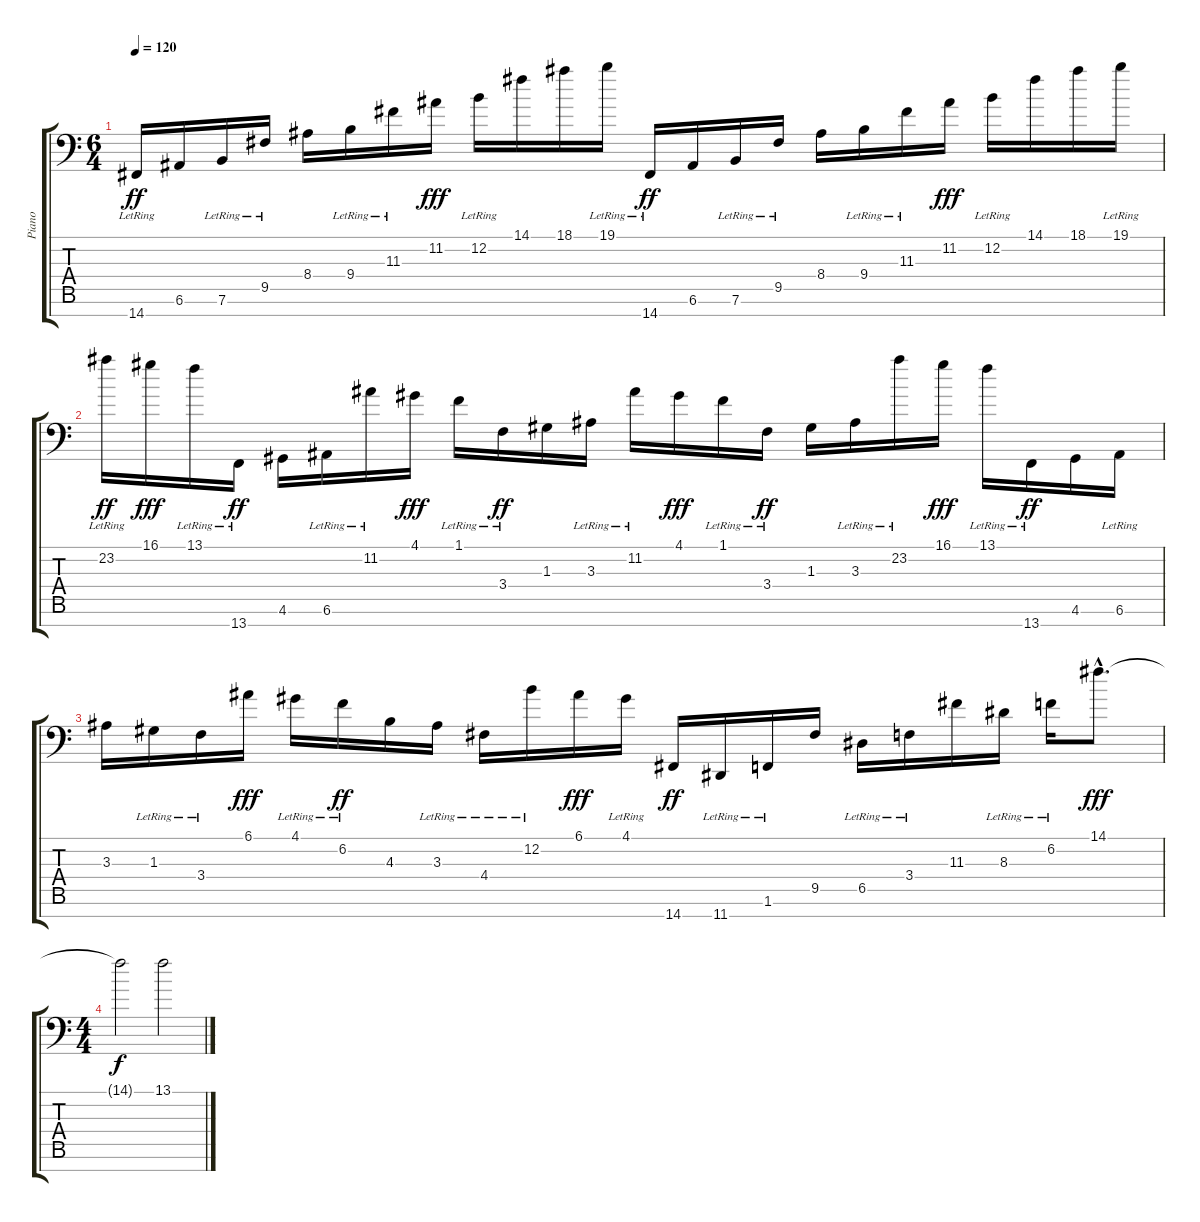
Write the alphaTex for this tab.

\track ("Piano" "Piano") {instrument brightacousticpiano}
\staff {score tabs}
\tuning (E4 B3 G3 D3 A2 E2 E1) {hide}
\ts (6 4)
\tempo 120
\clef f4
\ks c
14.7{lr}.16{dy ff} 6.6.16 7.6{lr}.16 9.5{lr}.16 8.4.16 9.4{lr}.16 11.3{lr}.16 11.2.16{dy fff} 12.2{lr}.16 14.1.16 18.1.16 19.1{lr}.16 14.7{lr}.16{dy ff} 6.6.16 7.6{lr}.16 9.5{lr}.16 8.4.16 9.4{lr}.16 11.3{lr}.16 11.2.16{dy fff} 12.2{lr}.16 14.1.16 18.1.16 19.1{lr}.16 |
23.2{lr}.16{dy ff} 16.1.16{dy fff} 13.1{lr}.16 13.7{lr}.16{dy ff} 4.6.16 6.6{lr}.16 11.2{lr}.16 4.1.16{dy fff} 1.1{lr}.16 3.4{lr}.16{dy ff} 1.3.16 3.3{lr}.16 11.2{lr}.16 4.1.16{dy fff} 1.1{lr}.16 3.4{lr}.16{dy ff} 1.3.16 3.3{lr}.16 23.2{lr}.16 16.1.16{dy fff} 13.1{lr}.16 13.7{lr}.16{dy ff} 4.6.16 6.6{lr}.16 |
3.3.16 1.3{lr}.16 3.4{lr}.16 6.1.16{dy fff} 4.1{lr}.16 6.2{lr}.16{dy ff} 4.3.16 3.3{lr}.16 4.4{lr}.16 12.2{lr}.16 6.1.16{dy fff} 4.1{lr}.16 14.7.16{dy ff} 11.7{lr}.16 1.6{lr}.16 9.5.16 6.5{lr}.16 3.4{lr}.16 11.3.16 8.3{lr}.16 6.2{lr}.16 14.1{hac}.8{d dy fff} |
\ts (4 4)
14.1{t}.2{dy f} 13.1.2
